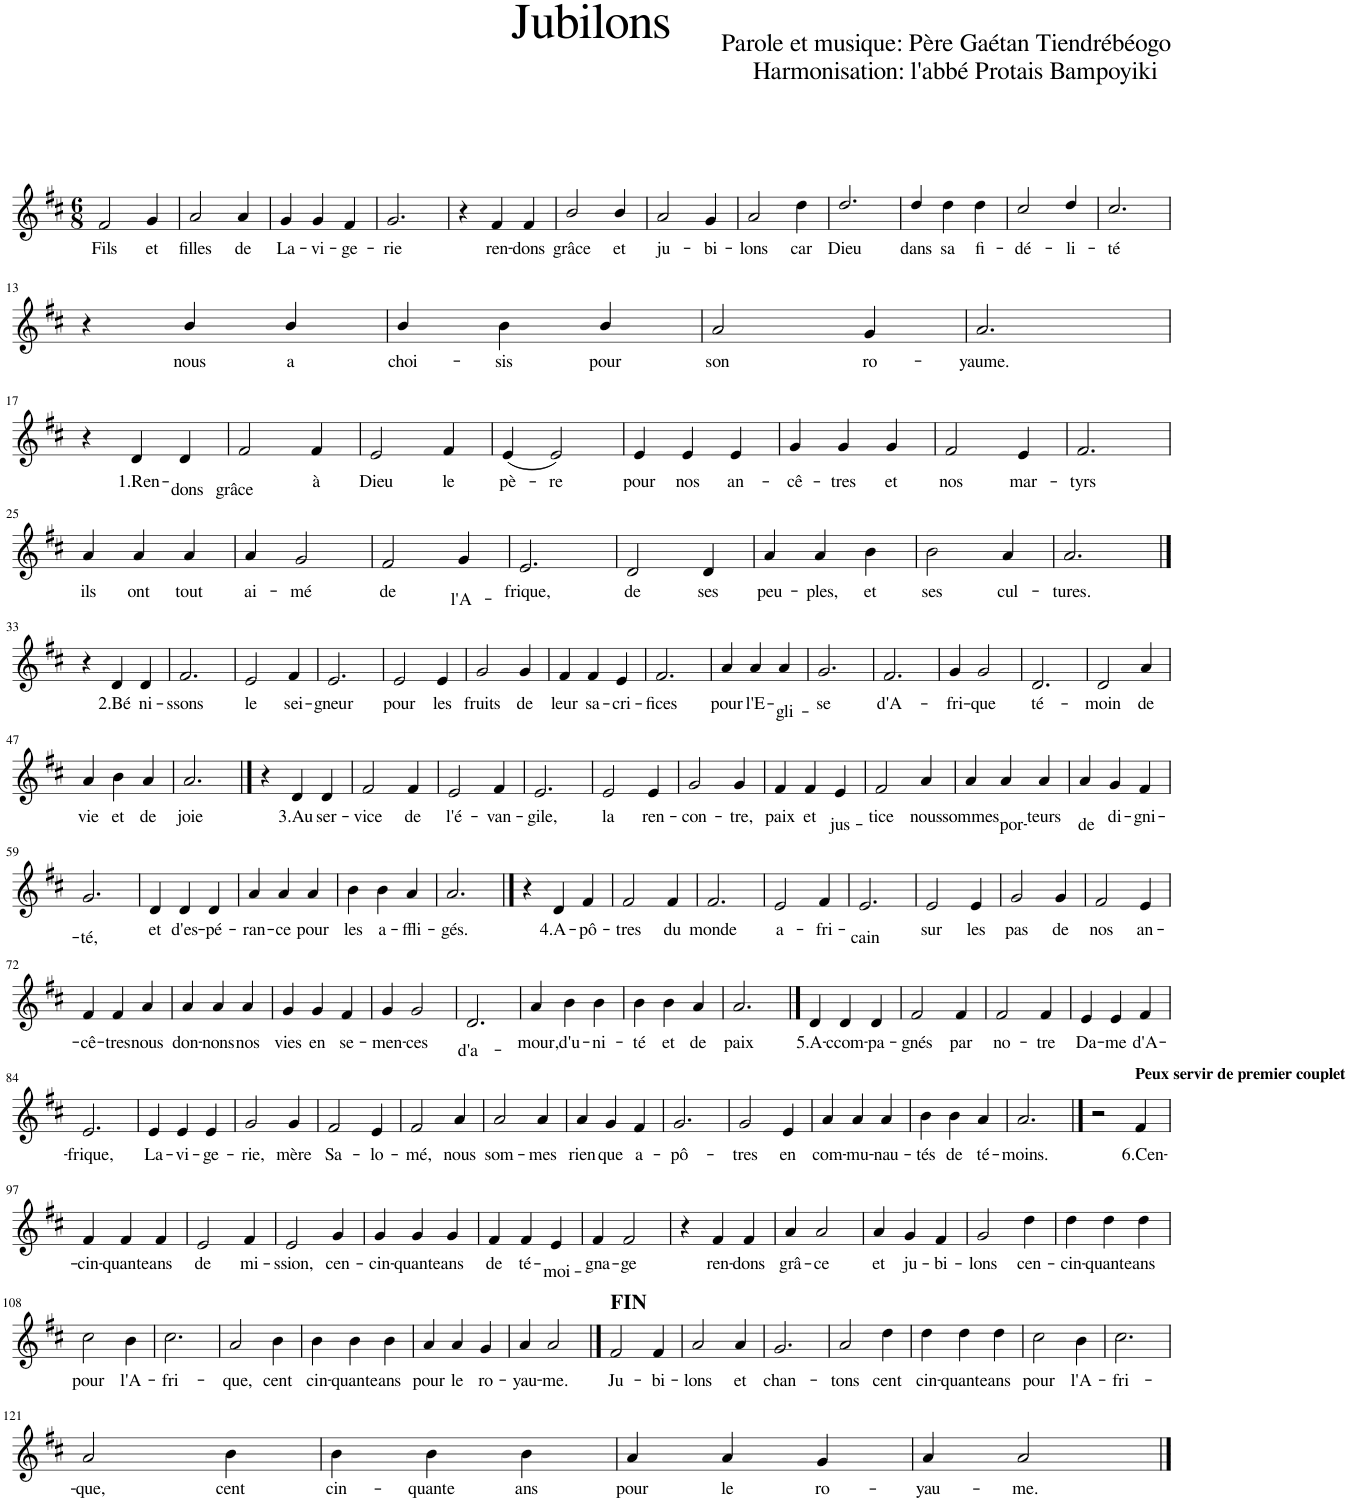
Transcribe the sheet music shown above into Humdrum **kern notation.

**kern	**text
*part1	*part1
*staff1	*staff1
*I"Piano	*
*I'Pno.	*
*clefG2	*
*k[f#c#]	*
*M6/8	*
=1	=1
!	!LO:LY:b
2f#/	Fils
!	!LO:LY:b
4g/	et
=2	=2
!	!LO:LY:b
2a/	filles
!	!LO:LY:b
4a/	de
=3	=3
!	!LO:LY:b
4g/	La-
!	!LO:LY:b
4g/	-vi-
!	!LO:LY:b
4f#/	-ge-
=4	=4
!	!LO:LY:b
2.g/	-rie
=5	=5
4r	.
!	!LO:LY:b
4f#/	ren-
!	!LO:LY:b
4f#/	-dons
=6	=6
!	!LO:LY:b
2b/	grâce
!	!LO:LY:b
4b/	et
=7	=7
!	!LO:LY:b
2a/	ju-
!	!LO:LY:b
4g/	-bi-
=8	=8
!	!LO:LY:b
2a/	-lons
!	!LO:LY:b
4dd\	car
=9	=9
!	!LO:LY:b
2.dd/	Dieu
=10	=10
!	!LO:LY:b
4dd/	dans
!	!LO:LY:b
4dd\	sa
!	!LO:LY:b
4dd\	fi-
=11	=11
!	!LO:LY:b
2cc#/	dé-
!	!LO:LY:b
4dd/	-li-
=12	=12
!	!LO:LY:b
2.cc#/	-té
!!LO:LB:g=z
=13	=13
4r	.
!	!LO:LY:b
4b/	nous
!	!LO:LY:b
4b/	a
=14	=14
!	!LO:LY:b
4b/	choi-
!	!LO:LY:b
4b\	-sis
!	!LO:LY:b
4b/	pour
=15	=15
!	!LO:LY:b
2a/	son
!	!LO:LY:b
4g/	ro-
=16	=16
!	!LO:LY:b
2.a/	-yaume.
!!LO:LB:g=z
=17	=17
4r	.
!	!LO:LY:b
4d/	1.Ren-
!	!LO:LY:b
4d/	-dons
=18	=18
!	!LO:LY:b
2f#/	grâce
!	!LO:LY:b
4f#/	à
=19	=19
!	!LO:LY:b
2e/	Dieu
!	!LO:LY:b
4f#/	le
=20	=20
!	!LO:LY:b
(4e/	pè-
!	!LO:LY:b
2e/)	-re
=21	=21
!	!LO:LY:b
4e/	pour
!	!LO:LY:b
4e/	nos
!	!LO:LY:b
4e/	an-
=22	=22
!	!LO:LY:b
4g/	-cê-
!	!LO:LY:b
4g/	tres
!	!LO:LY:b
4g/	-et
=23	=23
!	!LO:LY:b
2f#/	nos
!	!LO:LY:b
4e/	mar-
=24	=24
!	!LO:LY:b
2.f#/	-tyrs
!!LO:LB:g=z
=25	=25
!	!LO:LY:b
4a/	ils
!	!LO:LY:b
4a/	ont
!	!LO:LY:b
4a/	tout
=26	=26
!	!LO:LY:b
4a/	ai-
!	!LO:LY:b
2g/	mé
=27	=27
!	!LO:LY:b
2f#/	de
!	!LO:LY:b
4g/	l'A-
=28	=28
!	!LO:LY:b
2.e/	-frique,
=29	=29
!	!LO:LY:b
2d/	de
!	!LO:LY:b
4d/	ses
=30	=30
!	!LO:LY:b
4a/	peu-
!	!LO:LY:b
4a/	-ples,
!	!LO:LY:b
4b\	et
=31	=31
!	!LO:LY:b
2b\	ses
!	!LO:LY:b
4a/	cul-
=32	=32
!	!LO:LY:b
2.a/	-tures.
!!LO:LB:g=z
==33	==33
4r	.
!	!LO:LY:b
4d/	2.Bé
!	!LO:LY:b
4d/	ni-
=34	=34
!	!LO:LY:b
2.f#/	-ssons
=35	=35
!	!LO:LY:b
2e/	le
!	!LO:LY:b
4f#/	sei-
=36	=36
!	!LO:LY:b
2.e/	-gneur
=37	=37
!	!LO:LY:b
2e/	pour
!	!LO:LY:b
4e/	les
=38	=38
!	!LO:LY:b
2g/	fruits
!	!LO:LY:b
4g/	de
=39	=39
!	!LO:LY:b
4f#/	leur
!	!LO:LY:b
4f#/	sa-
!	!LO:LY:b
4e/	-cri-
=40	=40
!	!LO:LY:b
2.f#/	-fices
=41	=41
!	!LO:LY:b
4a/	pour
!	!LO:LY:b
4a/	l'E-
!	!LO:LY:b
4a/	-gli-
=42	=42
!	!LO:LY:b
2.g/	-se
=43	=43
!	!LO:LY:b
2.f#/	d'A-
=44	=44
!	!LO:LY:b
4g/	-fri-
!	!LO:LY:b
2g/	-que
=45	=45
!	!LO:LY:b
2.d/	té-
=46	=46
!	!LO:LY:b
2d/	-moin
!	!LO:LY:b
4a/	de
!!LO:LB:g=z
=47	=47
!	!LO:LY:b
4a/	vie
!	!LO:LY:b
4b\	et
!	!LO:LY:b
4a/	de
=48	=48
!	!LO:LY:b
2.a/	joie
==49	==49
4r	.
!	!LO:LY:b
4d/	3.Au
!	!LO:LY:b
4d/	ser-
=50	=50
!	!LO:LY:b
2f#/	vice
!	!LO:LY:b
4f#/	-de
=51	=51
!	!LO:LY:b
2e/	l'é-
!	!LO:LY:b
4f#/	-van-
=52	=52
!	!LO:LY:b
2.e/	-gile,
=53	=53
!	!LO:LY:b
2e/	la
!	!LO:LY:b
4e/	ren-
=54	=54
!	!LO:LY:b
2g/	-con-
!	!LO:LY:b
4g/	-tre,
=55	=55
!	!LO:LY:b
4f#/	paix
!	!LO:LY:b
4f#/	et
!	!LO:LY:b
4e/	jus-
=56	=56
!	!LO:LY:b
2f#/	tice
!	!LO:LY:b
4a/	-nous
=57	=57
!	!LO:LY:b
4a/	sommes
!	!LO:LY:b
4a/	por-
!	!LO:LY:b
4a/	-teurs
=58	=58
!	!LO:LY:b
4a/	de
!	!LO:LY:b
4g/	di-
!	!LO:LY:b
4f#/	-gni-
!!LO:LB:g=z
=59	=59
!	!LO:LY:b
2.g/	-té,
=60	=60
!	!LO:LY:b
4d/	et
!	!LO:LY:b
4d/	d'es-
!	!LO:LY:b
4d/	pé-
=61	=61
!	!LO:LY:b
4a/	-ran-
!	!LO:LY:b
4a/	-ce
!	!LO:LY:b
4a/	pour
=62	=62
!	!LO:LY:b
4b\	les
!	!LO:LY:b
4b\	a-
!	!LO:LY:b
4a/	-ffli-
=63	=63
!	!LO:LY:b
2.a/	-gés.
==64	==64
4r	.
!	!LO:LY:b
4d/	4.A-
!	!LO:LY:b
4f#/	-pô-
=65	=65
!	!LO:LY:b
2f#/	-tres
!	!LO:LY:b
4f#/	du
=66	=66
!	!LO:LY:b
2.f#/	monde
=67	=67
!	!LO:LY:b
2e/	a-
!	!LO:LY:b
4f#/	-fri-
=68	=68
!	!LO:LY:b
2.e/	-cain
=69	=69
!	!LO:LY:b
2e/	sur
!	!LO:LY:b
4e/	les
=70	=70
!	!LO:LY:b
2g/	pas
!	!LO:LY:b
4g/	de
=71	=71
!	!LO:LY:b
2f#/	nos
!	!LO:LY:b
4e/	-an-
!!LO:LB:g=z
=72	=72
!	!LO:LY:b
4f#/	-cê-
!	!LO:LY:b
4f#/	-tres
!	!LO:LY:b
4a/	nous
=73	=73
!	!LO:LY:b
4a/	don-
!	!LO:LY:b
4a/	-nons
!	!LO:LY:b
4a/	nos
=74	=74
!	!LO:LY:b
4g/	vies
!	!LO:LY:b
4g/	en
!	!LO:LY:b
4f#/	se-
=75	=75
!	!LO:LY:b
4g/	-men-
!	!LO:LY:b
2g/	-ces
=76	=76
!	!LO:LY:b
2.d/	d'a-
=77	=77
!	!LO:LY:b
4a/	-mour,
!	!LO:LY:b
4b\	d'u-
!	!LO:LY:b
4b\	-ni-
=78	=78
!	!LO:LY:b
4b\	-té
!	!LO:LY:b
4b\	et
!	!LO:LY:b
4a/	de
=79	=79
!	!LO:LY:b
2.a/	paix
==80	==80
!	!LO:LY:b
4d/	5.A-
!	!LO:LY:b
4d/	-ccom-
!	!LO:LY:b
4d/	-pa-
=81	=81
!	!LO:LY:b
2f#/	-gnés
!	!LO:LY:b
4f#/	par
=82	=82
!	!LO:LY:b
2f#/	no-
!	!LO:LY:b
4f#/	-tre
=83	=83
!	!LO:LY:b
4e/	Da-
!	!LO:LY:b
4e/	-me
!	!LO:LY:b
4f#/	d'A-
!!LO:LB:g=z
=84	=84
!	!LO:LY:b
2.e/	-frique,
=85	=85
!	!LO:LY:b
4e/	La-
!	!LO:LY:b
4e/	-vi-
!	!LO:LY:b
4e/	-ge-
=86	=86
!	!LO:LY:b
2g/	-rie,
!	!LO:LY:b
4g/	mère
=87	=87
!	!LO:LY:b
2f#/	Sa-
!	!LO:LY:b
4e/	lo-
=88	=88
!	!LO:LY:b
2f#/	-mé,
!	!LO:LY:b
4a/	nous
=89	=89
!	!LO:LY:b
2a/	som-
!	!LO:LY:b
4a/	mes
=90	=90
!	!LO:LY:b
4a/	rien
!	!LO:LY:b
4g/	que
!	!LO:LY:b
4f#/	a-
=91	=91
!	!LO:LY:b
2.g/	-pô-
=92	=92
!	!LO:LY:b
2g/	-tres
!	!LO:LY:b
4e/	-en
=93	=93
!	!LO:LY:b
4a/	com-
!	!LO:LY:b
4a/	-mu-
!	!LO:LY:b
4a/	-nau-
=94	=94
!	!LO:LY:b
4b\	-tés
!	!LO:LY:b
4b\	de
!	!LO:LY:b
4a/	té-
=95	=95
!	!LO:LY:b
2.a/	moins.
==96	==96
2r	.
!LO:TX:a:B:t=Peux servir de premier couplet	!
!	!LO:LY:b
4f#/	6.Cen-
!!LO:LB:g=z
=97	=97
!	!LO:LY:b
4f#/	-cin-
!	!LO:LY:b
4f#/	-quante
!	!LO:LY:b
4f#/	ans
=98	=98
!	!LO:LY:b
2e/	de
!	!LO:LY:b
4f#/	mi-
=99	=99
!	!LO:LY:b
2e/	-ssion,
!	!LO:LY:b
4g/	cen-
=100	=100
!	!LO:LY:b
4g/	-cin-
!	!LO:LY:b
4g/	quante
!	!LO:LY:b
4g/	ans
=101	=101
!	!LO:LY:b
4f#/	de
!	!LO:LY:b
4f#/	té-
!	!LO:LY:b
4e/	-moi-
=102	=102
!	!LO:LY:b
4f#/	-gna-
!	!LO:LY:b
2f#/	-ge
=103	=103
4r	.
!	!LO:LY:b
4f#/	ren-
!	!LO:LY:b
4f#/	-dons
=104	=104
!	!LO:LY:b
4a/	grâ-
!	!LO:LY:b
2a/	ce
=105	=105
!	!LO:LY:b
4a/	-et
!	!LO:LY:b
4g/	ju-
!	!LO:LY:b
4f#/	-bi-
=106	=106
!	!LO:LY:b
2g/	-lons
!	!LO:LY:b
4dd\	cen-
=107	=107
!	!LO:LY:b
4dd\	cin-
!	!LO:LY:b
4dd\	-quante
!	!LO:LY:b
4dd\	ans
!!LO:LB:g=z
=108	=108
!	!LO:LY:b
2cc#\	pour
!	!LO:LY:b
4b\	l'A-
=109	=109
!	!LO:LY:b
2.cc#\	-fri-
=110	=110
!	!LO:LY:b
2a/	-que,
!	!LO:LY:b
4b\	cent
=111	=111
!	!LO:LY:b
4b\	cin-
!	!LO:LY:b
4b\	-quante
!	!LO:LY:b
4b\	ans
=112	=112
!	!LO:LY:b
4a/	pour
!	!LO:LY:b
4a/	le
!	!LO:LY:b
4g/	ro-
=113	=113
!	!LO:LY:b
4a/	-yau-
!	!LO:LY:b
2a/	-me.
==114	==114
!LO:TX:a:B:t=FIN	!
!	!LO:LY:b
2f#/	Ju-
!	!LO:LY:b
4f#/	-bi-
=115	=115
!	!LO:LY:b
2a/	-lons
!	!LO:LY:b
4a/	et
=116	=116
!	!LO:LY:b
2.g/	chan-
=117	=117
!	!LO:LY:b
2a/	-tons
!	!LO:LY:b
4dd\	cent
=118	=118
!	!LO:LY:b
4dd\	cin-
!	!LO:LY:b
4dd\	-quante
!	!LO:LY:b
4dd\	ans
=119	=119
!	!LO:LY:b
2cc#\	pour
!	!LO:LY:b
4b\	l'A-
=120	=120
!	!LO:LY:b
2.cc#\	-fri-
!!LO:LB:g=z
=121	=121
!	!LO:LY:b
2a/	-que,
!	!LO:LY:b
4b\	cent
=122	=122
!	!LO:LY:b
4b\	cin-
!	!LO:LY:b
4b\	-quante
!	!LO:LY:b
4b\	ans
=123	=123
!	!LO:LY:b
4a/	pour
!	!LO:LY:b
4a/	le
!	!LO:LY:b
4g/	ro-
=124	=124
!	!LO:LY:b
4a/	-yau-
!	!LO:LY:b
2a/	-me.
==	==
*-	*-
